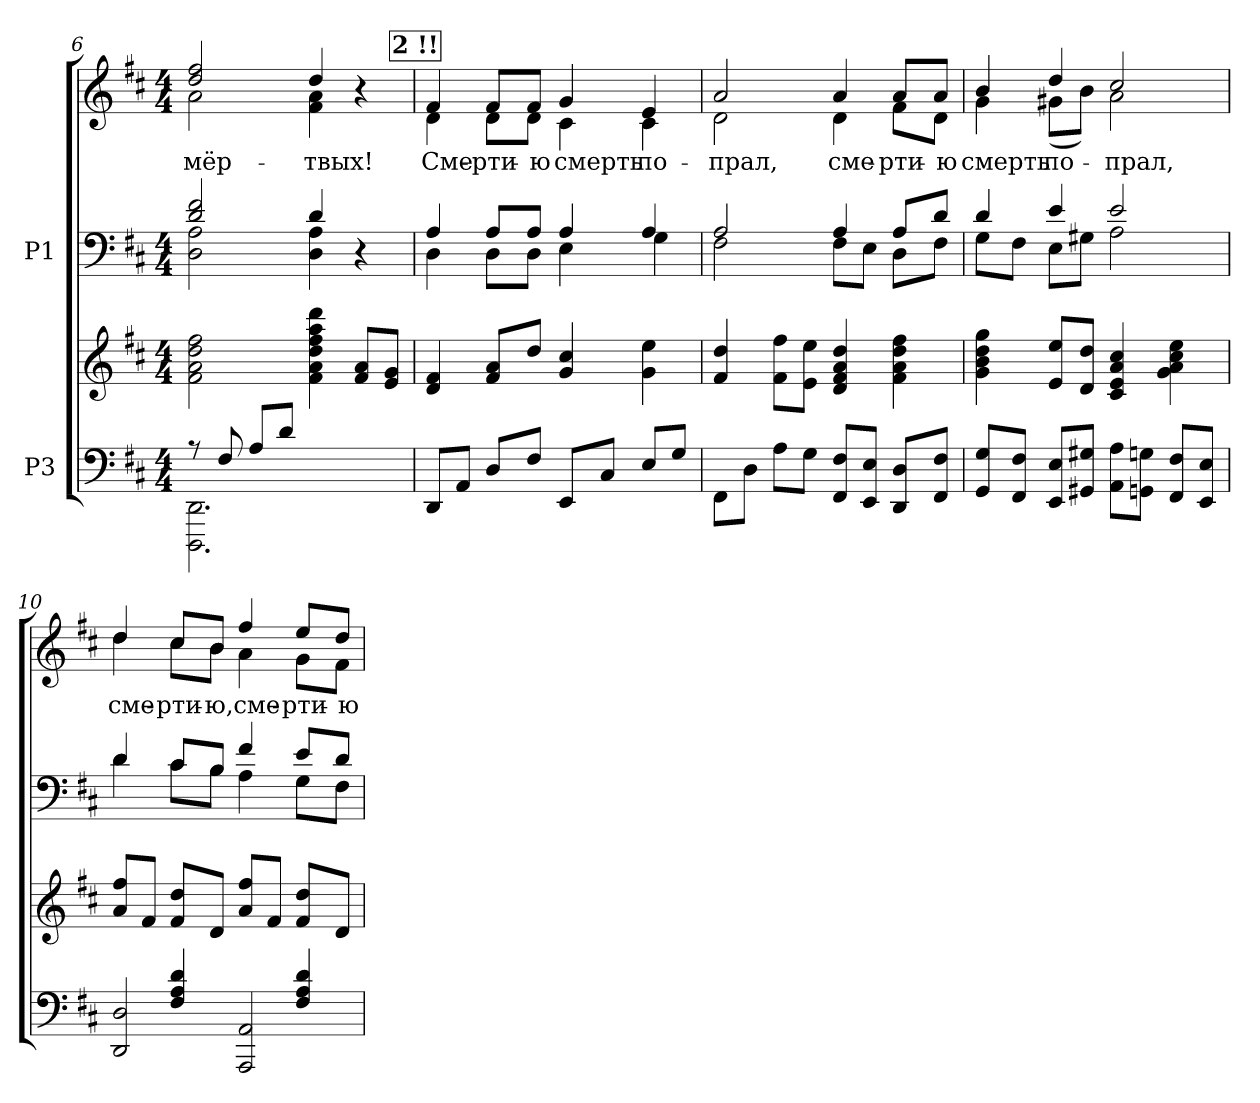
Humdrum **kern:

**kern	**kern	**kern	**kern	**text
*part2	*part2	*part1	*part1	*part1
*staff4	*staff3	*staff2	*staff1	*staff1
*I"P3	*	*I"P1	*	*
*clefF4	*clefG2	*clefF4	*clefG2	*
*k[f#c#]	*k[f#c#]	*k[f#c#]	*k[f#c#]	*
*D:	*D:	*D:	*D:	*
*M4/4	*M4/4	*M4/4	*M4/4	*
=6	=6	=6	=6	=6
*^	*	*^	*	*
!	!	!	!	!	!	!LO:LY:b:color=#000000
*	*	*	*	*	*^	*
8r	2.DDDi\ 2.DDi	2f#i\ 2ai 2ddi 2ff#i	2di/ 2f#i	2Di\ 2Ai	2ddi/ 2ff#i	2ai\	мёр-
8F#i/	.	.	.	.	.	.	.
8Ai/L	.	.	.	.	.	.	.
8di/J	.	.	.	.	.	.	.
!	!	!	!	!	!	!	!LO:LY:b:color=#000000
4ryy	.	4f#i\ 4ai 4ddi 4ff#i 4aai 4dddi	4di/	4Di\ 4Ai	4ddi/	4f#i\ 4ai	-твых!
4ryy	4ryy	8f#i/ 8ai/L	4r	4ryy	4r	4ryy	.
.	.	8ei/ 8gi/J	.	.	.	.	.
*v	*v	*	*	*	*	*	*
!!LO:REH:place=s1:B:color=#000000:enc=box:fs=15.9626:t=2	!!
=7	=7	=7	=7	=7	=7	=7
!	!	!	!	!	!	!LO:LY:b:color=#000000
8DDi/L	4di/ 4f#i	4Ai/	4Di\	4f#i/	4di\	Сме-
8AAi/J	.	.	.	.	.	.
!	!	!	!	!	!	!LO:LY:b:color=#000000
8Di/L	8f#i/ 8ai/L	8Ai/L	8Di\L	8f#i/L	8di\L	-рти-
!	!	!	!	!	!	!LO:LY:b:color=#000000
8F#i/J	8ddi/J	8Ai/J	8Di\J	8f#i/J	8di\J	-ю
!	!	!	!	!	!	!LO:LY:b:color=#000000
8EEi/L	4gi/ 4cc#i	4Ai/	4Ei\	4gi/	4c#i\	смерть
8C#i/J	.	.	.	.	.	.
!	!	!	!	!	!	!LO:LY:b:color=#000000
8Ei/L	4gi\ 4eei	4Ai/	4Gi\	4ei/	4c#i\	по-
8Gi/J	.	.	.	.	.	.
!!LO:LB:g=z	!!
=8	=8	=8	=8	=8	=8	=8
!	!	!	!	!	!	!LO:LY:b:color=#000000
8FF#i\L	4f#i/ 4ddi	2Ai/	2F#i\	2ai/	2di\	-прал,
8Di\J	.	.	.	.	.	.
8Ai\L	8f#i\ 8ff#i\L	.	.	.	.	.
8Gi\J	8ei\ 8eei\J	.	.	.	.	.
!	!	!	!	!	!	!LO:LY:b:color=#000000
8FF#i/ 8F#i/L	4di/ 4f#i 4ai 4ddi	4Ai/	8F#i\L	4ai/	4di\	сме-
8EEi/ 8Ei/J	.	.	8Ei\J	.	.	.
!	!	!	!	!	!	!LO:LY:b:color=#000000
8DDi/ 8Di/L	4f#i\ 4ai 4ddi 4ff#i	8Ai/L	8Di\L	8ai/L	8f#i\L	-рти-
!	!	!	!	!	!	!LO:LY:b:color=#000000
8FF#i/ 8F#i/J	.	8di/J	8F#i\J	8ai/J	8di\J	-ю
=9	=9	=9	=9	=9	=9	=9
!	!	!	!	!	!	!LO:LY:b:color=#000000
8GGi/ 8Gi/L	4gi\ 4bi 4ddi 4ggi	4di/	8Gi\L	4bi/	4gi\	смерть
8FF#i/ 8F#i/J	.	.	8F#i\J	.	.	.
!	!	!	!	!	!	!LO:LY:b:color=#000000
8EEi/ 8Ei/L	8ei/ 8eei/L	4ei/	8Ei\L	4ddi/	(8g#Xi\L	по-
8GG#Xi/ 8G#Xi/J	8di/ 8ddi/J	.	8G#Xi\J	.	8bi\J)	.
!	!	!	!	!	!	!LO:LY:b:color=#000000
8AAi\ 8Ai\L	4c#i/ 4ei 4ai 4cc#i	2ei/	2Ai\	2cc#i/	2ai\	-прал,
8GGni\ 8Gni\J	.	.	.	.	.	.
8FF#i/ 8F#i/L	4gi\ 4ai 4cc#i 4eei	.	.	.	.	.
8EEi/ 8Ei/J	.	.	.	.	.	.
=10	=10	=10	=10	=10	=10	=10
*^	*	*	*	*	*	*
!	!	!	!	!	!	!	!LO:LY:b:color=#000000
4ryy	2DDi/ 2Di	8ai/ 8ff#i/L	4di/	4di\	4ddi/	4ddi\	сме-
.	.	8f#i/J	.	.	.	.	.
!	!	!	!	!	!	!	!LO:LY:b:color=#000000
4F#i/ 4Ai 4di	.	8f#i/ 8ddi/L	8c#i/L	8c#i\L	8cc#i/L	8cc#i\L	-рти-
!	!	!	!	!	!	!	!LO:LY:b:color=#000000
.	.	8di/J	8Bi/J	8Bi\J	8bi/J	8bi\J	-ю,
!	!	!	!	!	!	!	!LO:LY:b:color=#000000
4ryy	2AAAi/ 2AAi	8ai/ 8ff#i/L	4f#i/	4Ai\	4ff#i/	4ai\	сме-
.	.	8f#i/J	.	.	.	.	.
!	!	!	!	!	!	!	!LO:LY:b:color=#000000
4F#i/ 4Ai 4di	.	8f#i/ 8ddi/L	8ei/L	8Gi\L	8eei/L	8gi\L	-рти-
!	!	!	!	!	!	!	!LO:LY:b:color=#000000
.	.	8di/J	8di/J	8F#i\J	8ddi/J	8f#i\J	-ю
*	*	*	*v	*v	*	*	*
*v	*v	*	*	*v	*v	*
=	=	=	=	=
*-	*-	*-	*-	*-
